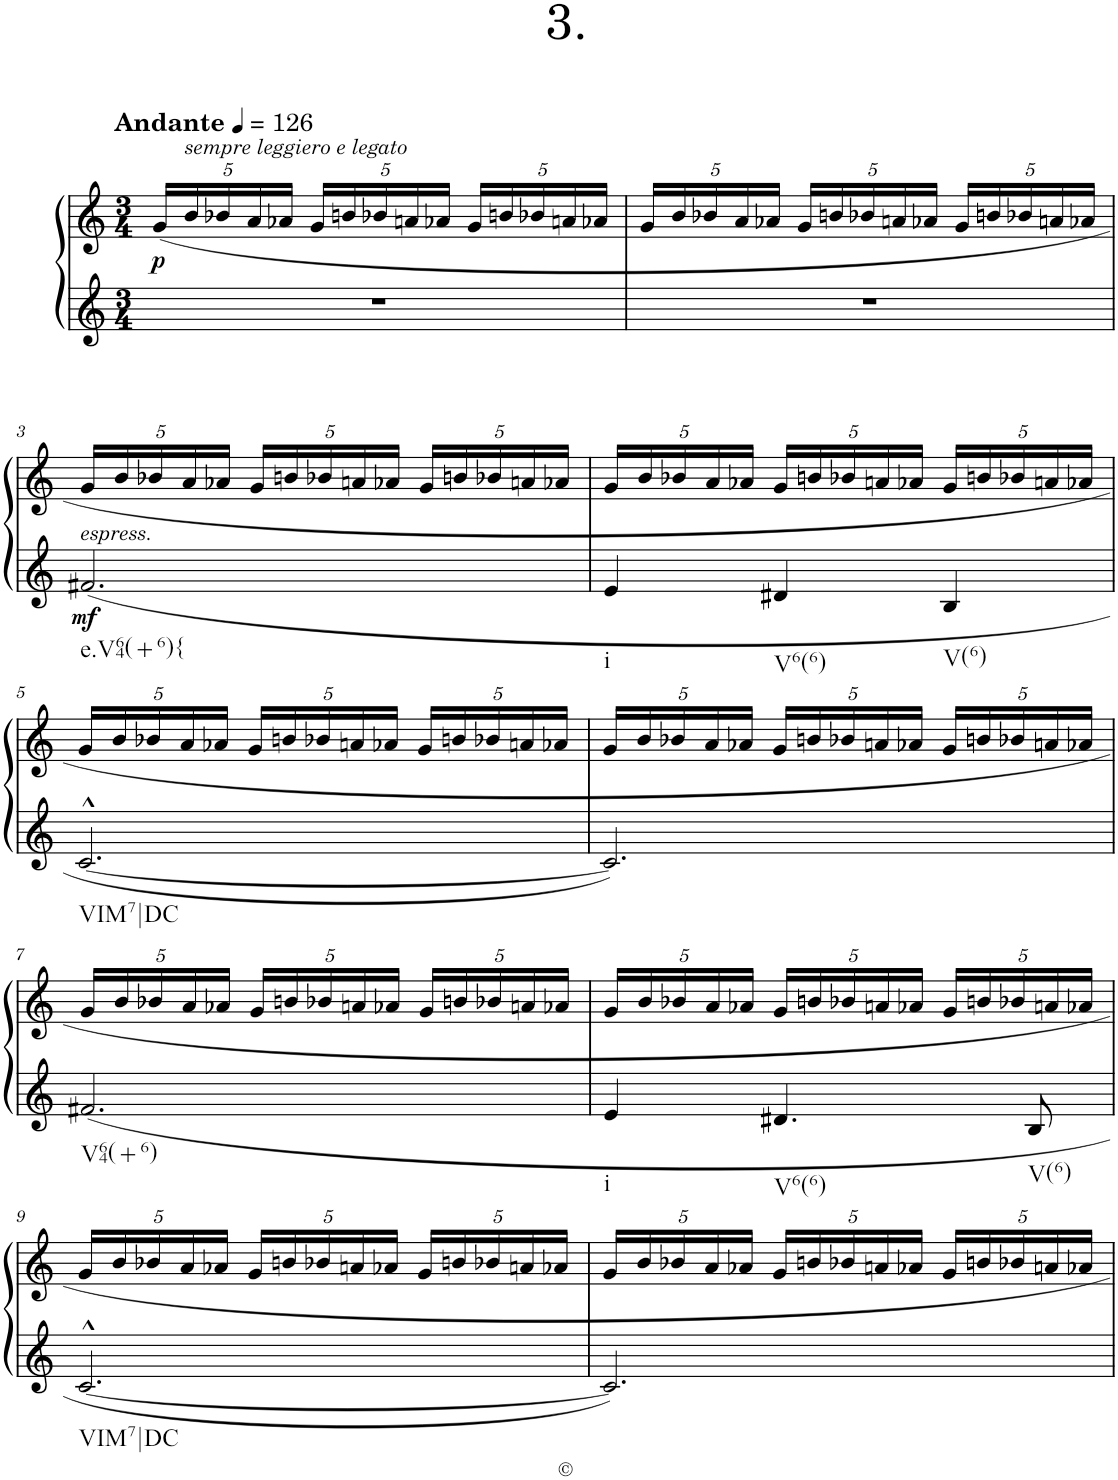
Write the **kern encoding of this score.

**kern	**kern	**dynam
*part1	*part1	*part1
*staff2	*staff1	*staff1/2
*I"Piano	*	*
*clefG2	*clefG2	*
*k[]	*k[]	*
*M3/4	*M3/4	*
*MM126	*MM126	*
*	*Xbrackettup	*
=1	=1	=1
!	!LO:TX:a:B:t=Andante	!
!	!	!LO:DY:b
2.r	20g/LL	p
!	!LO:TX:a:i:t=sempre leggiero e legato	!
.	20b/	.
.	20b-X/	.
.	20a/	.
.	20a-X/JJ	.
.	20g/LL	.
.	20bn/	.
.	20b-X/	.
.	20an/	.
.	20a-X/JJ	.
.	20g/LL	.
.	20bn/	.
.	20b-X/	.
.	20an/	.
.	20a-X/JJ	.
=2	=2	=2
2.r	20g/LL	.
.	20b/	.
.	20b-X/	.
.	20a/	.
.	20a-X/JJ	.
.	20g/LL	.
.	20bn/	.
.	20b-X/	.
.	20an/	.
.	20a-X/JJ	.
.	20g/LL	.
.	20bn/	.
.	20b-X/	.
.	20an/	.
.	20a-X/JJ	.
!!LO:LB:g=z
=3	=3	=3
!LO:TX:a:i:t=espress.	!	!
!LO:TX:b:t=e.V64(+6){	!	!
!	!	!LO:DY:b=2
2.f#X/	20g/LL	mf
.	20b/	.
.	20b-X/	.
.	20a/	.
.	20a-X/JJ	.
.	20g/LL	.
.	20bn/	.
.	20b-X/	.
.	20an/	.
.	20a-X/JJ	.
.	20g/LL	.
.	20bn/	.
.	20b-X/	.
.	20an/	.
.	20a-X/JJ	.
=4	=4	=4
!LO:TX:b:t=i	!	!
4e/	20g/LL	.
.	20b/	.
.	20b-X/	.
.	20a/	.
.	20a-X/JJ	.
!LO:TX:b:t=V6(6)	!	!
4d#X/	20g/LL	.
.	20bn/	.
.	20b-X/	.
.	20an/	.
.	20a-X/JJ	.
!LO:TX:b:t=V(6)	!	!
4B/	20g/LL	.
.	20bn/	.
.	20b-X/	.
.	20an/	.
.	20a-X/JJ	.
!!LO:LB:g=z
=5	=5	=5
!LO:TX:b:t=VIM7|DC	!	!
[2.c^^/	20g/LL	.
.	20b/	.
.	20b-X/	.
.	20a/	.
.	20a-X/JJ	.
.	20g/LL	.
.	20bn/	.
.	20b-X/	.
.	20an/	.
.	20a-X/JJ	.
.	20g/LL	.
.	20bn/	.
.	20b-X/	.
.	20an/	.
.	20a-X/JJ	.
=6	=6	=6
2.c/]	20g/LL	.
.	20b/	.
.	20b-X/	.
.	20a/	.
.	20a-X/JJ	.
.	20g/LL	.
.	20bn/	.
.	20b-X/	.
.	20an/	.
.	20a-X/JJ	.
.	20g/LL	.
.	20bn/	.
.	20b-X/	.
.	20an/	.
.	20a-X/JJ	.
!!LO:LB:g=z
=7	=7	=7
!LO:TX:b:t=V64(+6)	!	!
2.f#X/	20g/LL	.
.	20b/	.
.	20b-X/	.
.	20a/	.
.	20a-X/JJ	.
.	20g/LL	.
.	20bn/	.
.	20b-X/	.
.	20an/	.
.	20a-X/JJ	.
.	20g/LL	.
.	20bn/	.
.	20b-X/	.
.	20an/	.
.	20a-X/JJ	.
=8	=8	=8
!LO:TX:b:t=i	!	!
4e/	20g/LL	.
.	20b/	.
.	20b-X/	.
.	20a/	.
.	20a-X/JJ	.
!LO:TX:b:t=V6(6)	!	!
4.d#X/	20g/LL	.
.	20bn/	.
.	20b-X/	.
.	20an/	.
.	20a-X/JJ	.
.	20g/LL	.
.	20bn/	.
.	20b-X/	.
!LO:TX:b:t=V(6)	!	!
8B/	.	.
.	20an/	.
.	20a-X/JJ	.
!!LO:LB:g=z
=9	=9	=9
!LO:TX:b:t=VIM7|DC	!	!
[2.c^^/	20g/LL	.
.	20b/	.
.	20b-X/	.
.	20a/	.
.	20a-X/JJ	.
.	20g/LL	.
.	20bn/	.
.	20b-X/	.
.	20an/	.
.	20a-X/JJ	.
.	20g/LL	.
.	20bn/	.
.	20b-X/	.
.	20an/	.
.	20a-X/JJ	.
=10	=10	=10
2.c/]	20g/LL	.
.	20b/	.
.	20b-X/	.
.	20a/	.
.	20a-X/JJ	.
.	20g/LL	.
.	20bn/	.
.	20b-X/	.
.	20an/	.
.	20a-X/JJ	.
.	20g/LL	.
.	20bn/	.
.	20b-X/	.
.	20an/	.
.	20a-X/JJ	.
=	=	=
*-	*-	*-
